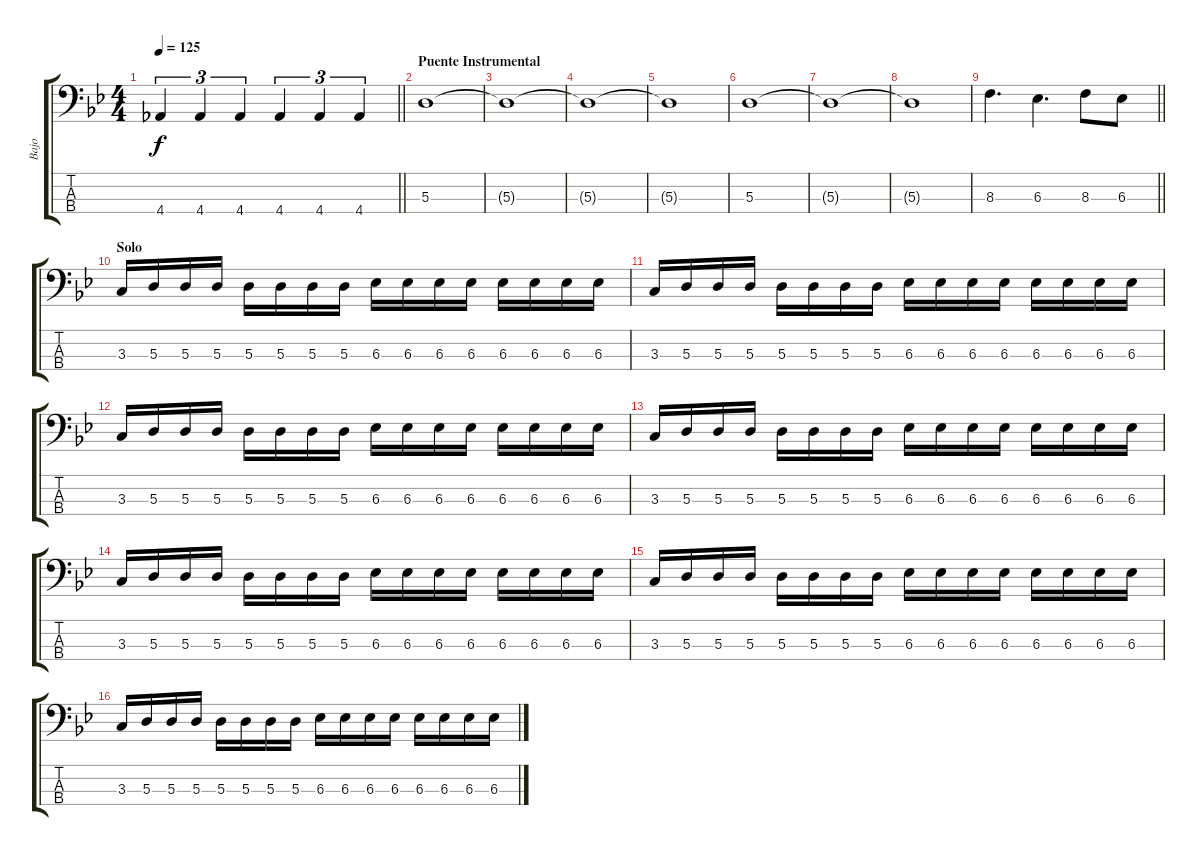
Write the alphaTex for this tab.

\track ("Bajo" "Bajo") {instrument electricbassfinger}
\staff {score tabs}
\tuning (G2 D2 A1 E1) {hide}
\ts (4 4)
\tempo 125
\clef f4
\barLineRight lightlight
\ks gminor
4.4.4{tu (3 2) dy f} 4.4.4{tu (3 2)} 4.4.4{tu (3 2)} 4.4.4{tu (3 2)} 4.4.4{tu (3 2)} 4.4.4{tu (3 2)} |
\section ("" "Puente Instrumental")
5.3.1 |
5.3{t}.1 |
5.3{t}.1 |
5.3{t}.1 |
5.3.1 |
5.3{t}.1 |
5.3{t}.1 |
\barLineRight lightlight
8.3.4{d} 6.3.4{d} 8.3.8 6.3.8 |
\section ("" "Solo")
3.3.16 5.3.16 5.3.16 5.3.16 5.3.16 5.3.16 5.3.16 5.3.16 6.3.16 6.3.16 6.3.16 6.3.16 6.3.16 6.3.16 6.3.16 6.3.16 |
3.3.16 5.3.16 5.3.16 5.3.16 5.3.16 5.3.16 5.3.16 5.3.16 6.3.16 6.3.16 6.3.16 6.3.16 6.3.16 6.3.16 6.3.16 6.3.16 |
3.3.16 5.3.16 5.3.16 5.3.16 5.3.16 5.3.16 5.3.16 5.3.16 6.3.16 6.3.16 6.3.16 6.3.16 6.3.16 6.3.16 6.3.16 6.3.16 |
3.3.16 5.3.16 5.3.16 5.3.16 5.3.16 5.3.16 5.3.16 5.3.16 6.3.16 6.3.16 6.3.16 6.3.16 6.3.16 6.3.16 6.3.16 6.3.16 |
3.3.16 5.3.16 5.3.16 5.3.16 5.3.16 5.3.16 5.3.16 5.3.16 6.3.16 6.3.16 6.3.16 6.3.16 6.3.16 6.3.16 6.3.16 6.3.16 |
3.3.16 5.3.16 5.3.16 5.3.16 5.3.16 5.3.16 5.3.16 5.3.16 6.3.16 6.3.16 6.3.16 6.3.16 6.3.16 6.3.16 6.3.16 6.3.16 |
3.3.16 5.3.16 5.3.16 5.3.16 5.3.16 5.3.16 5.3.16 5.3.16 6.3.16 6.3.16 6.3.16 6.3.16 6.3.16 6.3.16 6.3.16 6.3.16
